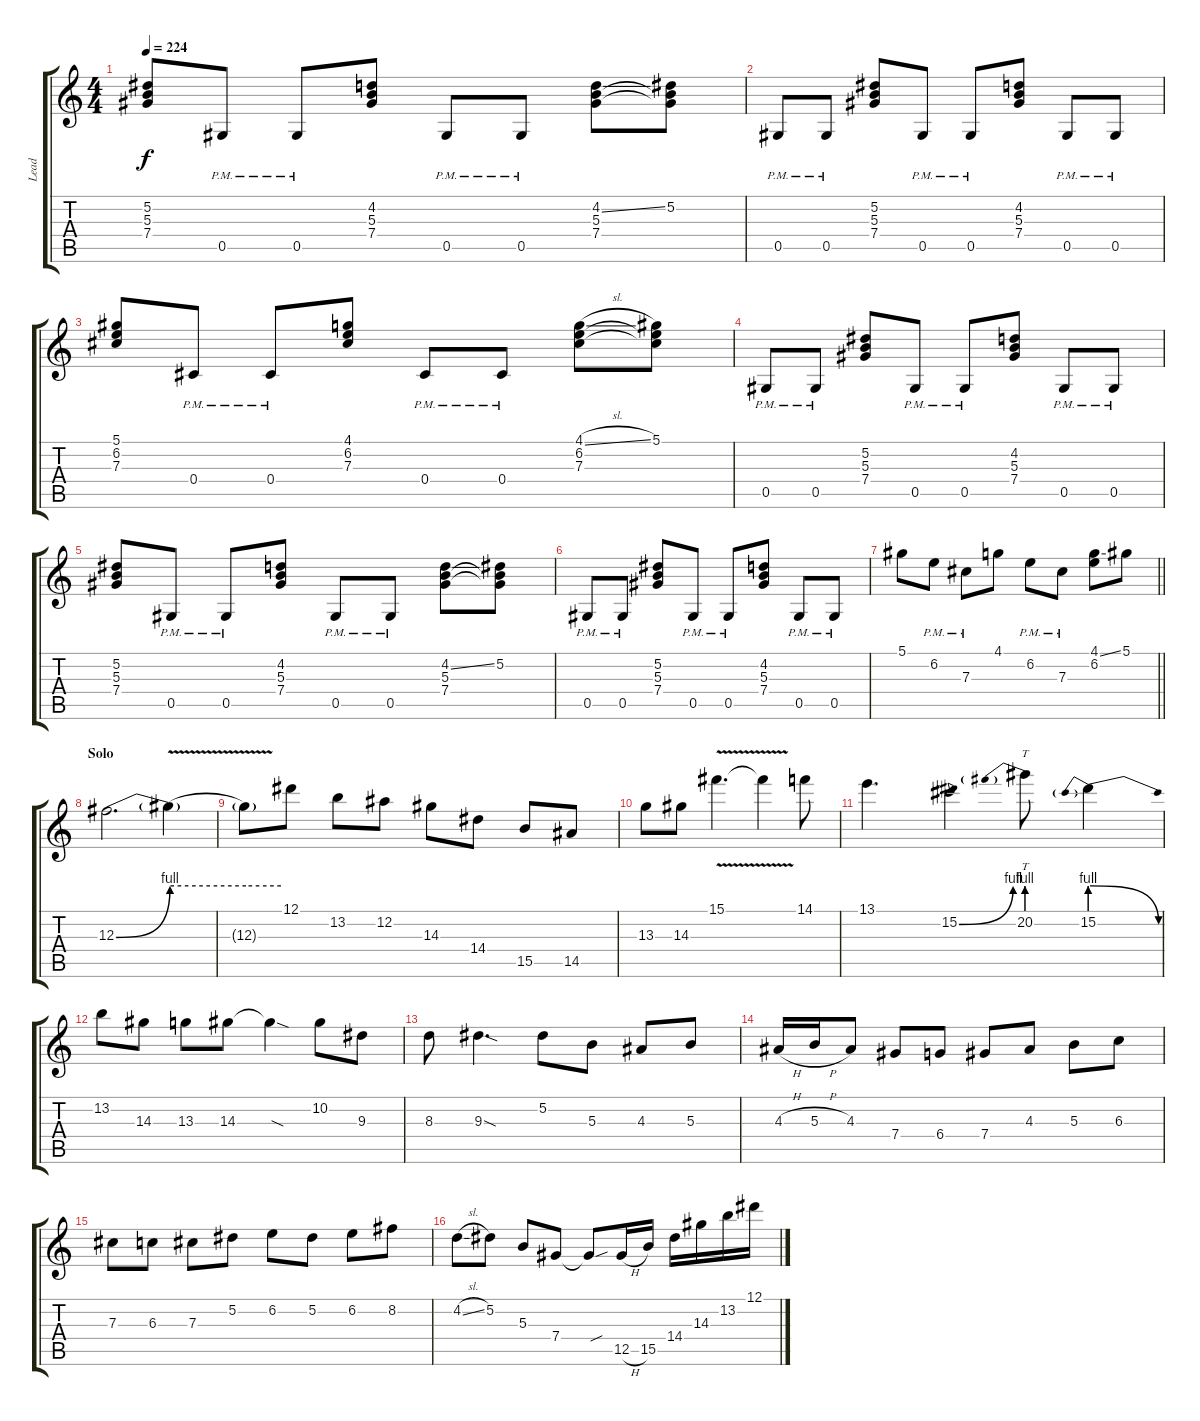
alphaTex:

\track ("Lead" "Lead") {instrument distortionguitar}
\staff {score tabs}
\tuning (Eb4 Bb3 Gb3 Db3 Ab2 Eb2) {hide}
\ts (4 4)
\tempo 224
\clef g2
\ks c
(5.2 5.3 7.4).8{dy f} 0.5{pm}.8 0.5{pm}.8 (4.2 5.3 7.4).8 0.5{pm}.8 0.5{pm}.8 (4.2{ss} 5.3 7.4).8 (5.2 5.3{t} 7.4{t}).8 |
0.5{pm}.8 0.5{pm}.8 (5.2 5.3 7.4).8 0.5{pm}.8 0.5{pm}.8 (4.2 5.3 7.4).8 0.5{pm}.8 0.5{pm}.8 |
(5.1 6.2 7.3).8 0.4{pm}.8 0.4{pm}.8 (4.1 6.2 7.3).8 0.4{pm}.8 0.4{pm}.8 (4.1{sl} 6.2 7.3).8 (5.1 6.2{t} 7.3{t}).8 |
0.5{pm}.8 0.5{pm}.8 (5.2 5.3 7.4).8 0.5{pm}.8 0.5{pm}.8 (4.2 5.3 7.4).8 0.5{pm}.8 0.5{pm}.8 |
(5.2 5.3 7.4).8 0.5{pm}.8 0.5{pm}.8 (4.2 5.3 7.4).8 0.5{pm}.8 0.5{pm}.8 (4.2{ss} 5.3 7.4).8 (5.2 5.3{t} 7.4{t}).8 |
0.5{pm}.8 0.5{pm}.8 (5.2 5.3 7.4).8 0.5{pm}.8 0.5{pm}.8 (4.2 5.3 7.4).8 0.5{pm}.8 0.5{pm}.8 |
\barLineRight lightlight
5.1.8 6.2{pm}.8 7.3{pm}.8 4.1.8 6.2{pm}.8 7.3{pm}.8 (4.1{ss} 6.2).8 5.1.8 |
\section ("" "Solo")
12.3{be (bend 0 0 60 4)}.2{d} 12.3{be (hold 0 4 60 4) v t}.4 |
12.3{be (hold 0 4 60 4) v t}.8 12.1.8 13.2.8 12.2.8 14.3.8 14.4.8 15.5.8 14.5.8 |
13.3.8 14.3.8 15.1{v}.4{d} 15.1{v t}.4 14.1.8 |
13.1.4{d} 15.2{be (bend 0 0 60 4)}.4 20.2{be (prebend 0 4 60 4)}.8{tt} 15.2{be (prebendrelease 0 4 60 0)}.4 |
13.2.8 14.3.8 13.3.8 14.3.8 14.3{sod t}.4 10.2.8 9.3.8 |
8.3.8 9.3{sod}.4{d} 5.2.8 5.3.8 4.3.8 5.3.8 |
4.3{h}.16 5.3{h}.16 4.3.8 7.4.8 6.4.8 7.4.8 4.3.8 5.3.8 6.3.8 |
7.3.8 6.3.8 7.3.8 5.2.8 6.2.8 5.2.8 6.2.8 8.2.8 |
4.2{sl}.8 5.2.8 5.3.8 7.4.8 7.4{sou t}.8 12.5{h}.16 15.5.16 14.4.16 14.3.16 13.2.16 12.1.16
